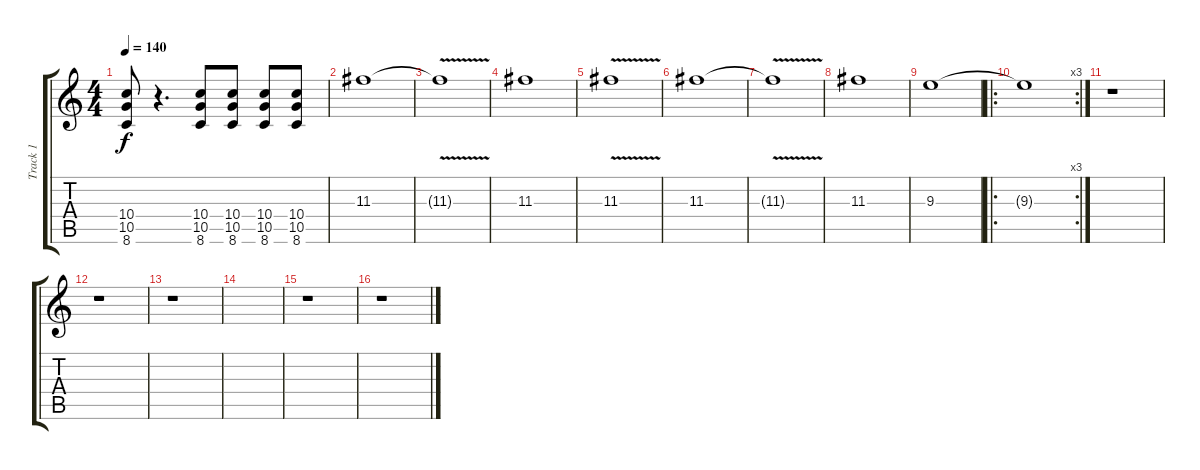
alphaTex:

\track ("Track 1" "Track 1") {instrument overdrivenguitar}
\staff {score tabs}
\tuning (E4 B3 G3 D3 A2 E2) {hide}
\ts (4 4)
\tempo 140
\clef g2
\ks c
(10.4 10.5 8.6).8{dy f} r.4{d} (10.4 10.5 8.6).8 (10.4 10.5 8.6).8 (10.4 10.5 8.6).8 (10.4 10.5 8.6).8 |
11.3.1 |
11.3{v t}.1 |
11.3.1 |
11.3{v}.1 |
11.3.1 |
11.3{v t}.1 |
11.3.1 |
9.3.1{volume 16} |
\ro
\rc 3
9.3{t}.1 |
r.1{volume 13} |
r.1 |
r.1 |
|
r.1 |
r.1
